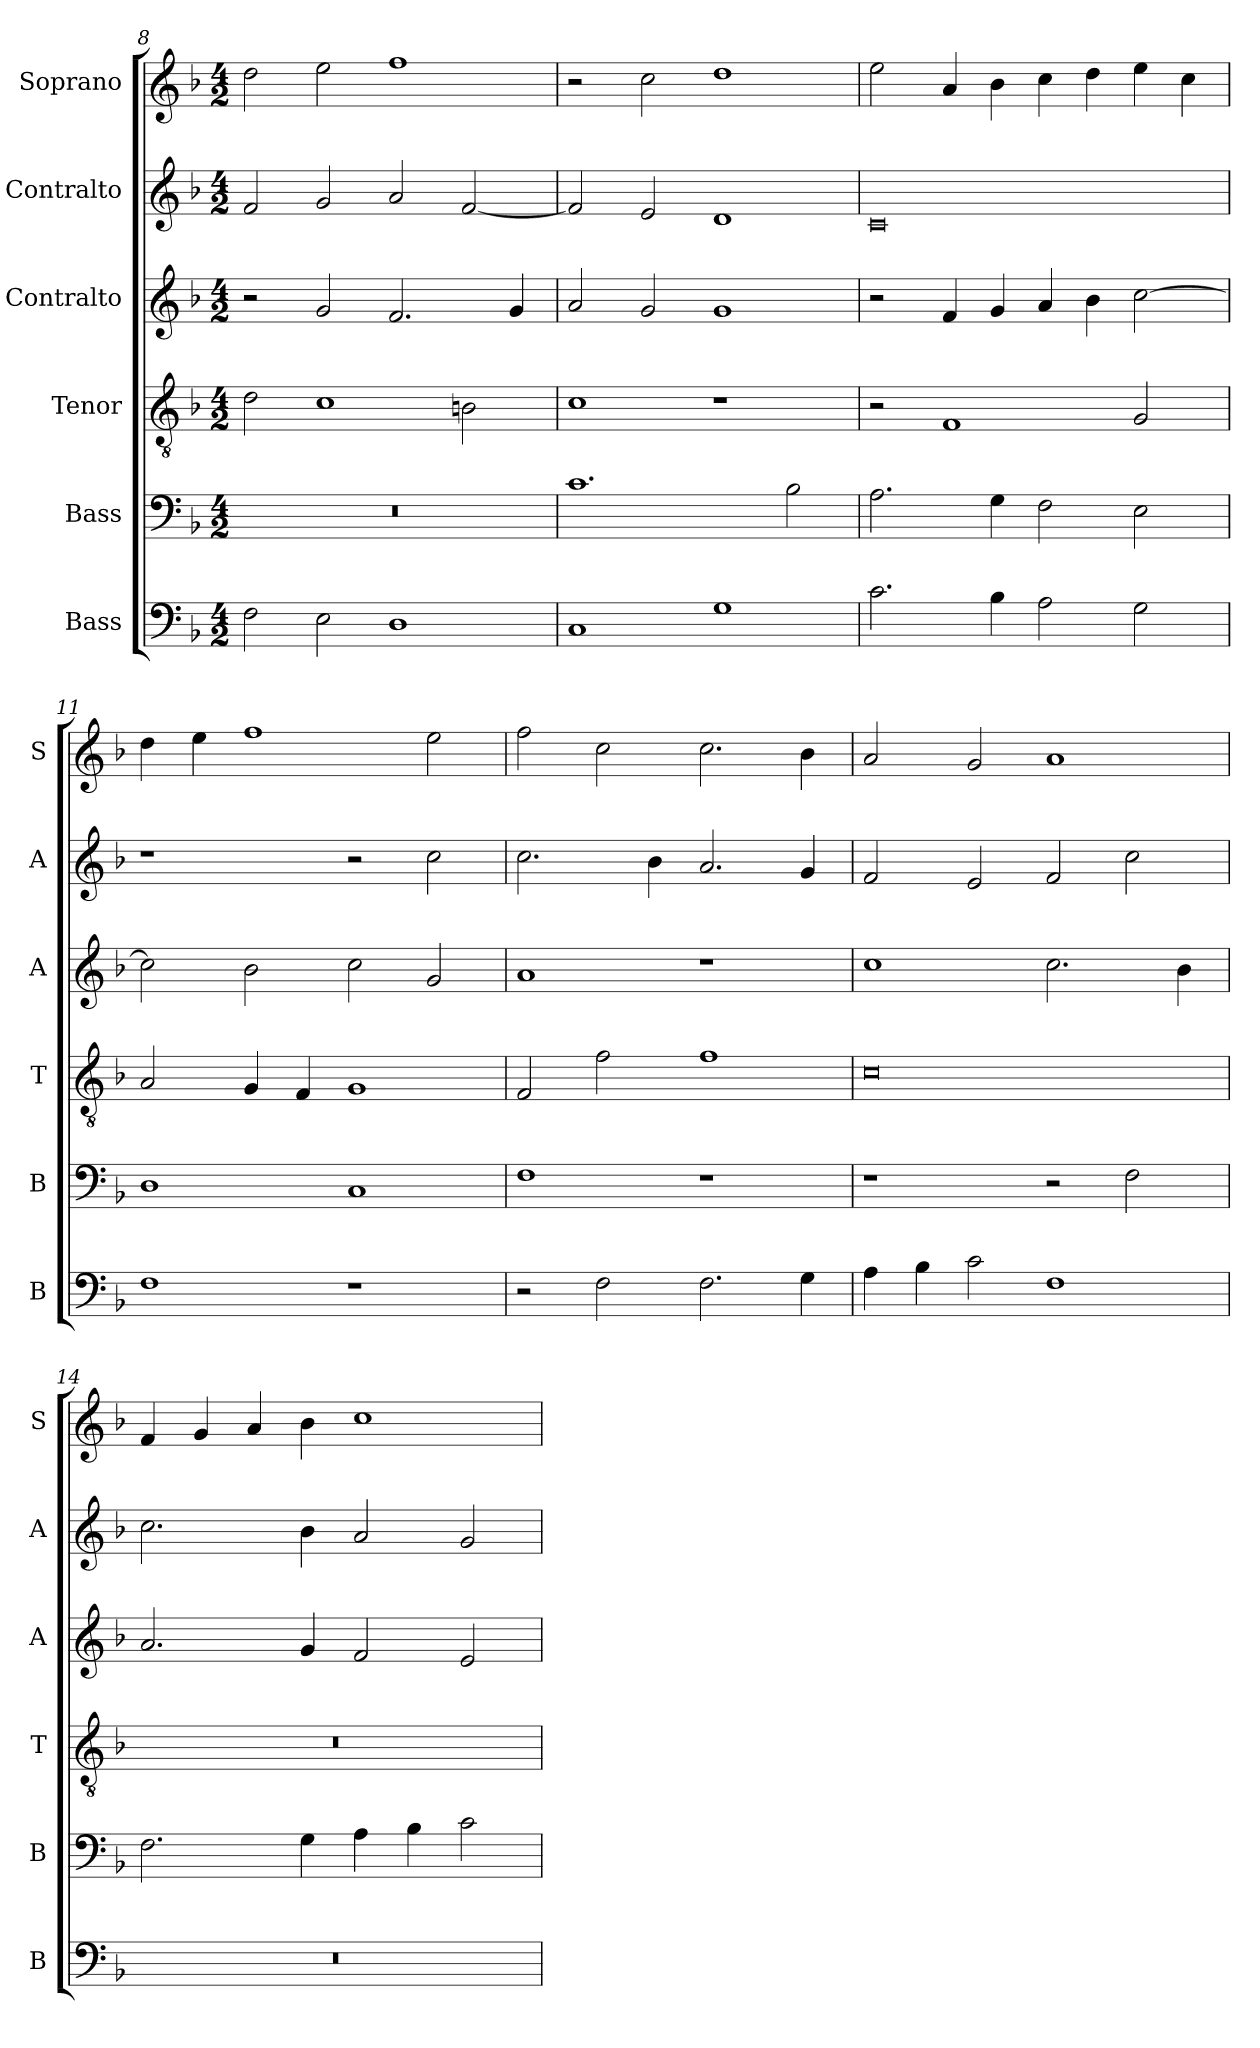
**kern	**kern	**kern	**kern	**kern	**kern
*part6	*part5	*part4	*part3	*part2	*part1
*staff6	*staff5	*staff4	*staff3	*staff2	*staff1
*I"Bass	*I"Bass	*I"Tenor	*I"Contralto	*I"Contralto	*I"Soprano
*I'B	*I'B	*I'T	*I'A	*I'A	*I'S
*clefF4	*clefF4	*clefGv2	*clefG2	*clefG2	*clefG2
*k[b-]	*k[b-]	*k[b-]	*k[b-]	*k[b-]	*k[b-]
*F:ion	*F:ion	*F:ion	*F:ion	*F:ion	*F:ion
*M4/2	*M4/2	*M4/2	*M4/2	*M4/2	*M4/2
=8	=8	=8	=8	=8	=8
2F	0r	2d	2r	2f	2dd
2E	.	1c	2g	2g	2ee
1D	.	.	2.f	2a	1ff
.	.	2Bn	.	[2f	.
.	.	.	4g	.	.
=9	=9	=9	=9	=9	=9
1C	1.c	1c	2a	2f]	2r
.	.	.	2g	2e	2cc
1G	.	1r	1g	1d	1dd
.	2B-	.	.	.	.
=10	=10	=10	=10	=10	=10
2.c	2.A	2r	2r	0c	2ee
.	.	1F	4f	.	4a
4B-	4G	.	4g	.	4b-
2A	2F	.	4a	.	4cc
.	.	.	4b-	.	4dd
2G	2E	2G	[2cc	.	4ee
.	.	.	.	.	4cc
=11	=11	=11	=11	=11	=11
1F	1D	2A	2cc]	1r	4dd
.	.	.	.	.	4ee
.	.	4G	2b-	.	1ff
.	.	4F	.	.	.
1r	1C	1G	2cc	2r	.
.	.	.	2g	2cc	2ee
=12	=12	=12	=12	=12	=12
2r	1F	2F	1a	2.cc	2ff
2F	.	2f	.	.	2cc
.	.	.	.	4b-	.
2.F	1r	1f	1r	2.a	2.cc
4G	.	.	.	4g	4b-
=13	=13	=13	=13	=13	=13
4A	1r	0c	1cc	2f	2a
4B-	.	.	.	.	.
2c	.	.	.	2e	2g
1F	2r	.	2.cc	2f	1a
.	2F	.	.	2cc	.
.	.	.	4b-	.	.
=14	=14	=14	=14	=14	=14
0r	2.F	0r	2.a	2.cc	4f
.	.	.	.	.	4g
.	.	.	.	.	4a
.	4G	.	4g	4b-	4b-
.	4A	.	2f	2a	1cc
.	4B-	.	.	.	.
.	2c	.	2e	2g	.
=	=	=	=	=	=
*-	*-	*-	*-	*-	*-
